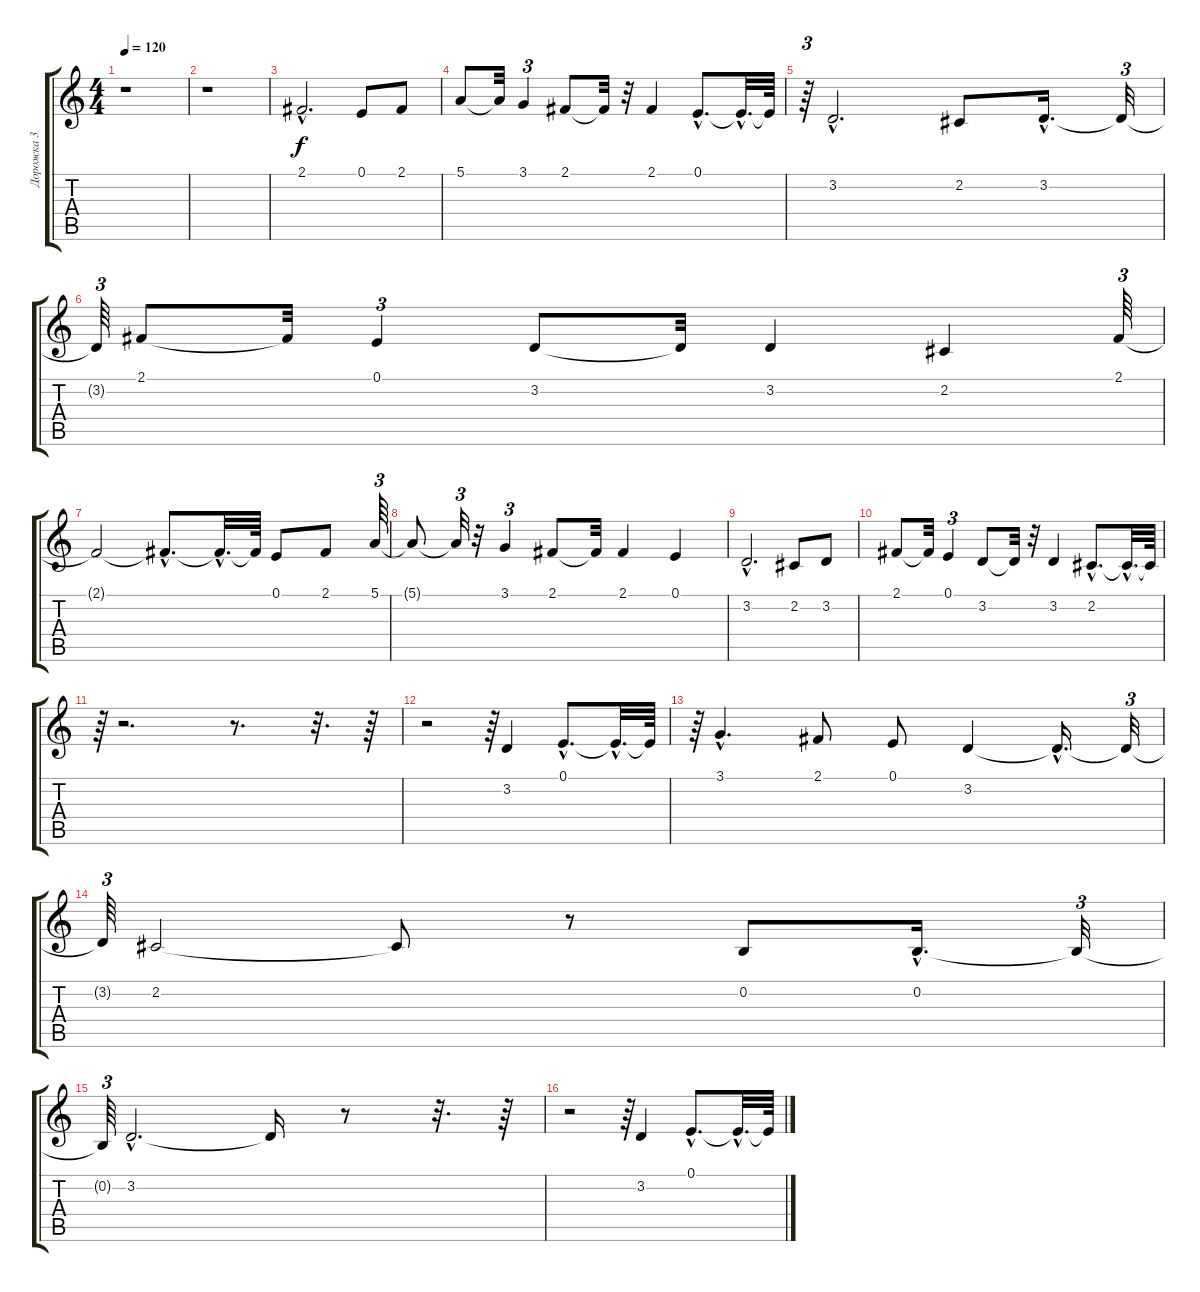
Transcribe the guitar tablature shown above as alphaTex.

\track ("Дорожка 3" "Дорожка 3") {instrument tenorsax}
\staff {score tabs}
\tuning (E4 B3 G3 D3 A2 E2) {hide}
\ts (4 4)
\tempo 120
\clef g2
\ks c
r.1{dy f instrument tenorsax} |
r.1 |
2.1{hac}.2{d} 0.1.8 2.1.8 |
5.1.8 5.1{t}.32 3.1.4{tu (3 2)} 2.1.8 2.1{t}.32 r.32 2.1.4 0.1{hac}.8{d} 0.1{hac t}.32{d} 0.1{t}.64 |
r.64{tu (3 2)} 3.2{hac}.2{d} 2.2.8 3.2{hac}.16{d} 3.2{t}.32{tu (3 2)} |
3.2{t}.64{tu (3 2)} 2.1.8 2.1{t}.32 0.1.4{tu (3 2)} 3.2.8 3.2{t}.32 3.2.4 2.2.4 2.1.64{tu (3 2)} |
2.1{t}.2 2.1{hac t}.8{d} 2.1{hac t}.32{d} 2.1{t}.64 0.1.8 2.1.8 5.1.64{tu (3 2)} |
5.1{t}.8 5.1{t}.32{tu (3 2)} r.32 3.1.4{tu (3 2)} 2.1.8 2.1{t}.32 2.1.4 0.1.4 |
3.2{hac}.2{d} 2.2.8 3.2.8 |
2.1.8 2.1{t}.32 0.1.4{tu (3 2)} 3.2.8 3.2{t}.32 r.32 3.2.4 2.2{hac}.8{d} 2.2{hac t}.32{d} 2.2{t}.64 |
r.64{tu (3 2)} r.2{d} r.8{d} r.32{d} r.64 |
r.2 r.64{tu (3 2)} 3.2.4 0.1{hac}.8{d} 0.1{hac t}.32{d} 0.1{t}.64 |
r.64{tu (3 2)} 3.1{hac}.4{d} 2.1.8 0.1.8 3.2.4 3.2{hac t}.16{d} 3.2{t}.32{tu (3 2)} |
3.2{t}.64{tu (3 2)} 2.2.2 2.2{t}.8 r.8 0.2.8 0.2{hac}.16{d} 0.2{t}.32{tu (3 2)} |
0.2{t}.64{tu (3 2)} 3.2{hac}.2{d} 3.2{t}.16 r.8 r.32{d} r.64 |
r.2 r.64{tu (3 2)} 3.2.4 0.1{hac}.8{d} 0.1{hac t}.32{d} 0.1{t}.64
